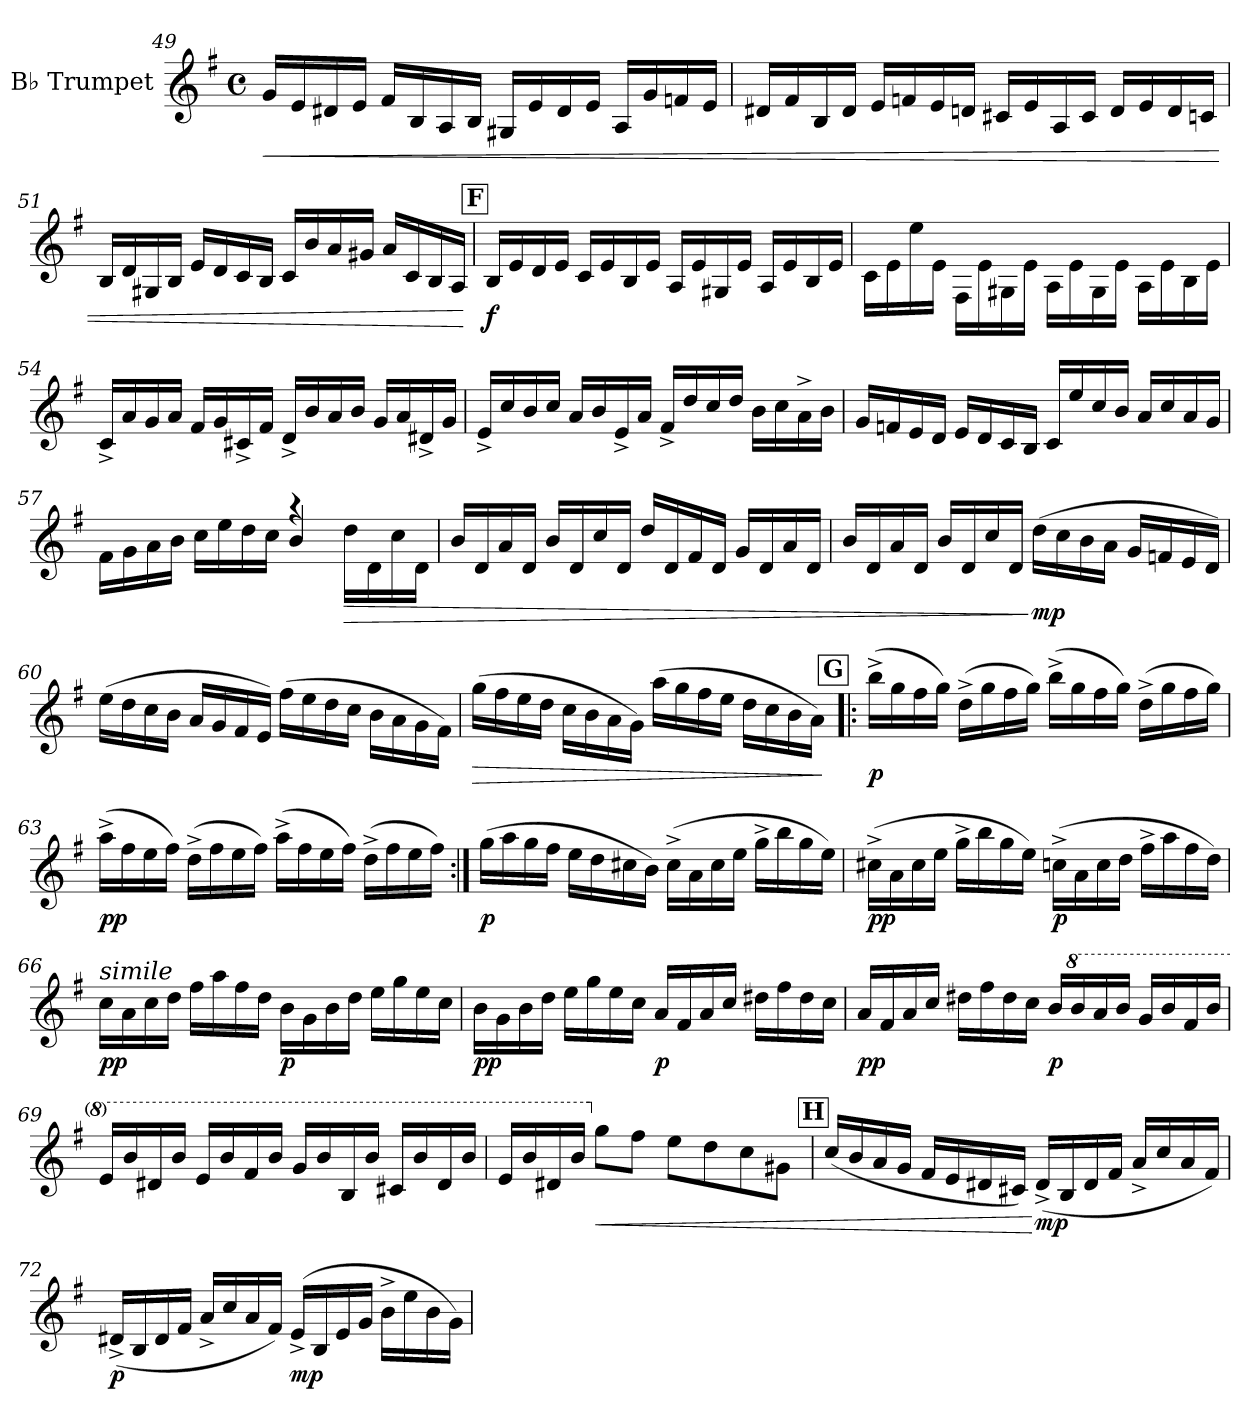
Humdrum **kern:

**kern	**dynam
*part1	*part1
*staff1	*staff1
*I"B♭ Trumpet	*
*I'B♭ Tpt.	*
*clefG2	*
*ITrd1c2	*
*k[b-]	*
*M4/4	*
*met(c)	*
=49	=49
!	!LO:HP:b
16f/LL	<
16d/	.
16c#X/	.
16d/JJ	.
16e/LL	.
16A/	.
16G/	.
16A/JJ	.
16F#X/LL	.
16d/	.
16c#/	.
16d/JJ	.
16G/LL	.
16f/	.
16e-X/	.
16d/JJ	.
=50	=50
16c#X/LL	.
16e/	.
16A/	.
16c#/JJ	.
16d/LL	.
16e-X/	.
16d/	.
16cn/JJ	.
16Bn/LL	.
16d/	.
16G/	.
16B/JJ	.
16c/LL	.
16d/	.
16c/	.
16B-X/JJ	.
!!LO:LB:g=z
=51	=51
16A/LL	.
16c/	.
16F#X/	.
16A/JJ	.
16d/LL	.
16c/	.
16B-/	.
16A/JJ	.
16B-/LL	.
16a/	.
16g/	.
16f#X/JJ	.
16g/LL	.
16B-/	.
16A/	.
16G/JJ	.
.	[
!!LO:REH:place=s1:a:B:fs=14:t=F
=52	=52
!	!LO:DY:b
16A/LL	f
16d/	.
16c/	.
16d/JJ	.
16B-/LL	.
16d/	.
16A/	.
16d/JJ	.
16G/LL	.
16d/	.
16F#X/	.
16d/JJ	.
16G/LL	.
16d/	.
16A/	.
16d/JJ	.
=53	=53
16B-\LL	.
16d\	.
16dd\	.
16d\JJ	.
16E\LL	.
16d\	.
16F#X\	.
16d\JJ	.
16G\LL	.
16d\	.
16F#\	.
16d\JJ	.
16G\LL	.
16d\	.
16A\	.
16d\JJ	.
!!LO:LB:g=z
=54	=54
16B-^/LL	.
16g/	.
16f/	.
16g/JJ	.
16e/LL	.
16f/	.
16Bn^/	.
16e/JJ	.
16c^/LL	.
16a/	.
16g/	.
16a/JJ	.
16f/LL	.
16g/	.
16c#X^/	.
16f/JJ	.
=55	=55
16d^/LL	.
16b-/	.
16a/	.
16b-/JJ	.
16g/LL	.
16a/	.
16d^/	.
16g/JJ	.
16e^/LL	.
16cc/	.
16b-/	.
16cc/JJ	.
16a\LL	.
16b-\	.
16g^\	.
16a\JJ	.
=56	=56
16f/LL	.
16e-X/	.
16d/	.
16c/JJ	.
16d/LL	.
16c/	.
16B-/	.
16A/JJ	.
16B-/LL	.
16dd/	.
16b-/	.
16a/JJ	.
16g/LL	.
16b-/	.
16g/	.
16f/JJ	.
=57	=57
*^	*
16e\LL	2ryy	.
16f\	.	.
16g\	.	.
16a\JJ	.	.
16b-\LL	.	.
16dd\	.	.
16cc\	.	.
16b-\JJ	.	.
4r	4a/	.
!	!	!LO:HP:b
16cc\LL	4ryy	>
16c\	.	.
16b-\	.	.
16c\JJ	.	.
*v	*v	*
!!LO:LB:g=z
=58	=58
16a/LL	.
16c/	.
16g/	.
16c/JJ	.
16a/LL	.
16c/	.
16b-/	.
16c/JJ	.
16cc/LL	.
16c/	.
16e/	.
16c/JJ	.
16f/LL	.
16c/	.
16g/	.
16c/JJ	.
=59	=59
16a/LL	.
16c/	.
16g/	.
16c/JJ	.
16a/LL	.
16c/	.
16b-/	.
16c/JJ	.
!	!LO:DY:n=1:b
(16cc\LL	] mp
16b-\	.
16a\	.
16g\JJ	.
16f/LL	.
16e-X/	.
16d/	.
16c/JJ)	.
=60	=60
(16dd\LL	.
16cc\	.
16b-\	.
16a\JJ	.
16g/LL	.
16f/	.
16e/	.
16d/JJ)	.
(16ee\LL	.
16dd\	.
16cc\	.
16b-\JJ	.
16a\LL	.
16g\	.
16f\	.
16e\JJ)	.
=61	=61
!	!LO:HP:b
(16ff\LL	>
16ee\	.
16dd\	.
16cc\JJ	.
16b-\LL	.
16a\	.
16g\	.
16f\JJ)	.
(16gg\LL	.
16ff\	.
16ee\	.
16dd\JJ	.
16cc\LL	.
16b-\	.
16a\	.
16g\JJ)	.
.	]
!!LO:LB:g=z
!!LO:REH:place=s1:a:B:fs=14:t=G
=62!|:	=62!|:
!	!LO:DY:b
(16aa^\LL	p
16ff\	.
16ee\	.
16ff\JJ)	.
(16cc^\LL	.
16ff\	.
16ee\	.
16ff\JJ)	.
(16aa^\LL	.
16ff\	.
16ee\	.
16ff\JJ)	.
(16cc^\LL	.
16ff\	.
16ee\	.
16ff\JJ)	.
=63	=63
!	!LO:DY:b
(16gg^\LL	pp
16ee\	.
16dd\	.
16ee\JJ)	.
(16cc^\LL	.
16ee\	.
16dd\	.
16ee\JJ)	.
(16gg^\LL	.
16ee\	.
16dd\	.
16ee\JJ)	.
(16cc^\LL	.
16ee\	.
16dd\	.
16ee\JJ)	.
=64:|!	=64:|!
!	!LO:DY:b
(16ff\LL	p
16gg\	.
16ff\	.
16ee\JJ	.
16dd\LL	.
16cc\	.
16bn\	.
16a\JJ)	.
(16b^\LL	.
16g\	.
16b\	.
16dd\JJ	.
16ff^\LL	.
16aa\	.
16ff\	.
16dd\JJ)	.
!!LO:LB:g=z
=65	=65
!	!LO:DY:b
(16bn^\LL	pp
16g\	.
16b\	.
16dd\JJ	.
16ff^\LL	.
16aa\	.
16ff\	.
16dd\JJ)	.
!	!LO:DY:b
(16b-X^\LL	p
16g\	.
16b-\	.
16cc\JJ	.
16ee^\LL	.
16gg\	.
16ee\	.
16cc\JJ)	.
=66	=66
!LO:TX:a:i:t=simile	!
!	!LO:DY:b
16b-\LL	pp
16g\	.
16b-\	.
16cc\JJ	.
16ee\LL	.
16gg\	.
16ee\	.
16cc\JJ	.
!	!LO:DY:b
16a\LL	p
16f\	.
16a\	.
16cc\JJ	.
16dd\LL	.
16ff\	.
16dd\	.
16b-\JJ	.
=67	=67
!	!LO:DY:b
16a\LL	pp
16f\	.
16a\	.
16cc\JJ	.
16dd\LL	.
16ff\	.
16dd\	.
16b-\JJ	.
!	!LO:DY:b
16g/LL	p
16e/	.
16g/	.
16b-/JJ	.
16cc#X\LL	.
16ee\	.
16cc#\	.
16b-\JJ	.
!!LO:LB:g=z
=68	=68
!	!LO:DY:b
16g/LL	pp
16e/	.
16g/	.
16b-/JJ	.
16cc#X\LL	.
16ee\	.
16cc#\	.
16b-\JJ	.
!	!LO:DY:b
16a/LL	p
*8va	*
16aa/	.
16gg/	.
16aa/JJ	.
16ff/LL	.
16aa/	.
16ee/	.
16aa/JJ	.
=69	=69
16dd/LL	.
16aa/	.
16cc#X/	.
16aa/JJ	.
16dd/LL	.
16aa/	.
16ee/	.
16aa/JJ	.
16ff/LL	.
16aa/	.
16a/	.
16aa/JJ	.
16bn/LL	.
16aa/	.
16cc#/	.
16aa/JJ	.
=70	=70
16dd/LL	.
16aa/	.
16cc#X/	.
16aa/JJ	.
*X8va	*
!	!LO:HP:b
8ff\L	<
8ee\J	.
8dd\L	.
8cc\	.
8b-\	.
8f#X\J	.
!!LO:REH:place=s1:a:B:fs=14:t=H
=71	=71
(16b-/LL	.
16a/	.
16g/	.
16f/JJ	.
16e/LL	.
16d/	.
16c#X/	.
16Bn/JJ)	.
!	!LO:DY:n=1:b
(16c#^/LL	[ mp
16A/	.
16c#/	.
16e/JJ	.
16g^/LL	.
16b-/	.
16g/	.
16e/JJ)	.
!!LO:PB:g=z
=72	=72
!	!LO:DY:b
(16c#X^/LL	p
16A/	.
16c#/	.
16e/JJ	.
16g^/LL	.
16b-/	.
16g/	.
16e/JJ)	.
!	!LO:DY:b
(16d^/LL	mp
16A/	.
16d/	.
16f/JJ	.
16a^\LL	.
16dd\	.
16a\	.
16f\JJ)	.
=	=
*-	*-
